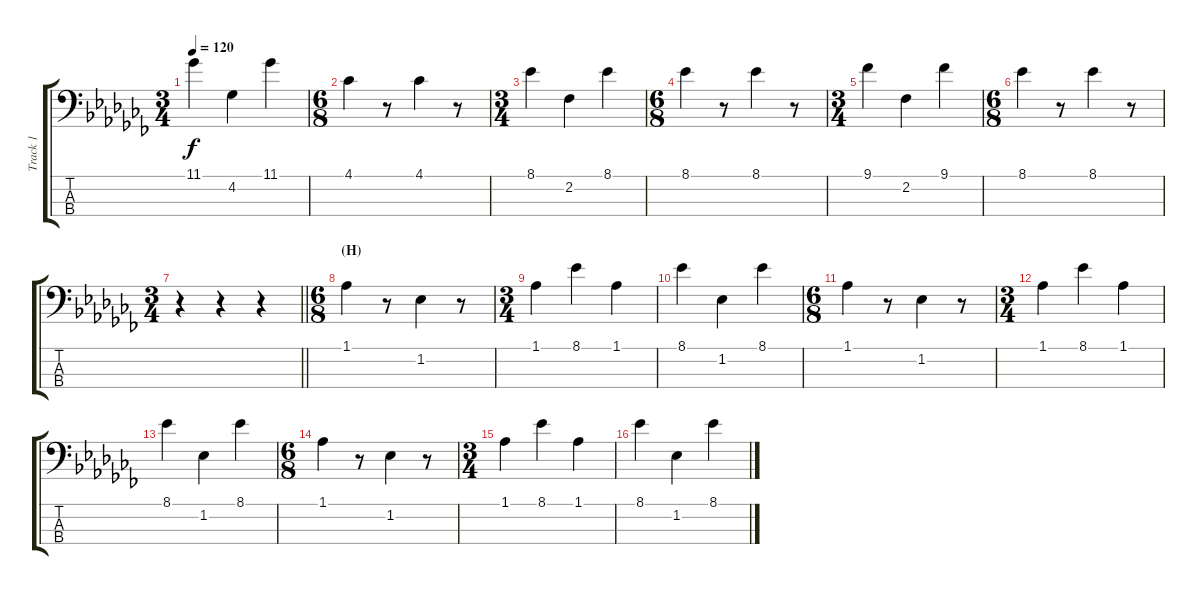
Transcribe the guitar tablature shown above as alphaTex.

\track ("Track 1" "Track 1") {instrument electricbassfinger}
\staff {score tabs}
\tuning (G2 D2 A1 E1) {hide}
\ts (3 4)
\tempo 120
\clef f4
\ks cb
11.1.4{dy f} 4.2.4 11.1.4 |
\ts (6 8)
4.1.4 r.8 4.1.4 r.8 |
\ts (3 4)
8.1.4 2.2.4 8.1.4 |
\ts (6 8)
8.1.4 r.8 8.1.4 r.8 |
\ts (3 4)
9.1.4 2.2.4 9.1.4 |
\ts (6 8)
8.1.4 r.8 8.1.4 r.8 |
\ts (3 4)
\barLineRight lightlight
r.4 r.4 r.4 |
\ts (6 8)
\section ("" "(H)")
1.1.4 r.8 1.2.4 r.8 |
\ts (3 4)
1.1.4 8.1.4 1.1.4 |
8.1.4 1.2.4 8.1.4 |
\ts (6 8)
1.1.4 r.8 1.2.4 r.8 |
\ts (3 4)
1.1.4 8.1.4 1.1.4 |
8.1.4 1.2.4 8.1.4 |
\ts (6 8)
1.1.4 r.8 1.2.4 r.8 |
\ts (3 4)
1.1.4 8.1.4 1.1.4 |
8.1.4 1.2.4 8.1.4
